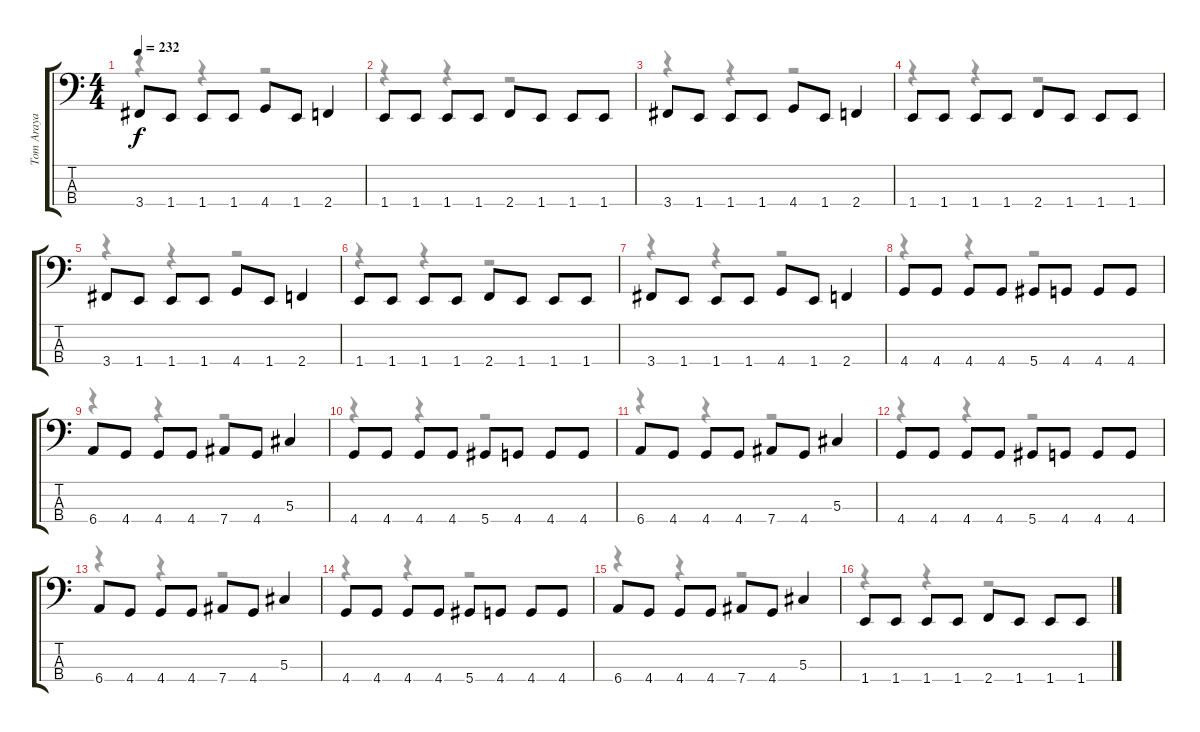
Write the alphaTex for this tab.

\track ("Tom Araya" "Tom Araya") {instrument electricbasspick}
\staff {score tabs}
\tuning (Gb2 Db2 Ab1 Eb1) {hide}
\voice
\ts (4 4)
\tempo 232
\clef f4
\ks c
3.4.8{dy f} 1.4.8 1.4.8 1.4.8 4.4.8 1.4.8 2.4.4 |
1.4.8 1.4.8 1.4.8 1.4.8 2.4.8 1.4.8 1.4.8 1.4.8 |
3.4.8 1.4.8 1.4.8 1.4.8 4.4.8 1.4.8 2.4.4 |
1.4.8 1.4.8 1.4.8 1.4.8 2.4.8 1.4.8 1.4.8 1.4.8 |
3.4.8 1.4.8 1.4.8 1.4.8 4.4.8 1.4.8 2.4.4 |
1.4.8 1.4.8 1.4.8 1.4.8 2.4.8 1.4.8 1.4.8 1.4.8 |
3.4.8 1.4.8 1.4.8 1.4.8 4.4.8 1.4.8 2.4.4 |
4.4.8 4.4.8 4.4.8 4.4.8 5.4.8 4.4.8 4.4.8 4.4.8 |
6.4.8 4.4.8 4.4.8 4.4.8 7.4.8 4.4.8 5.3.4 |
4.4.8 4.4.8 4.4.8 4.4.8 5.4.8 4.4.8 4.4.8 4.4.8 |
6.4.8 4.4.8 4.4.8 4.4.8 7.4.8 4.4.8 5.3.4 |
4.4.8 4.4.8 4.4.8 4.4.8 5.4.8 4.4.8 4.4.8 4.4.8 |
6.4.8 4.4.8 4.4.8 4.4.8 7.4.8 4.4.8 5.3.4 |
4.4.8 4.4.8 4.4.8 4.4.8 5.4.8 4.4.8 4.4.8 4.4.8 |
6.4.8 4.4.8 4.4.8 4.4.8 7.4.8 4.4.8 5.3.4 |
1.4.8 1.4.8 1.4.8 1.4.8 2.4.8 1.4.8 1.4.8 1.4.8
\voice
\clef f4
\ottava regular
\simile none
\ks c
r.4{dy f} r.4 r.2 |
r.4 r.4 r.2 |
r.4 r.4 r.2 |
r.4 r.4 r.2 |
r.4 r.4 r.2 |
r.4 r.4 r.2 |
r.4 r.4 r.2 |
r.4 r.4 r.2 |
r.4 r.4 r.2 |
r.4 r.4 r.2 |
r.4 r.4 r.2 |
r.4 r.4 r.2 |
r.4 r.4 r.2 |
r.4 r.4 r.2 |
r.4 r.4 r.2 |
r.4 r.4 r.2
